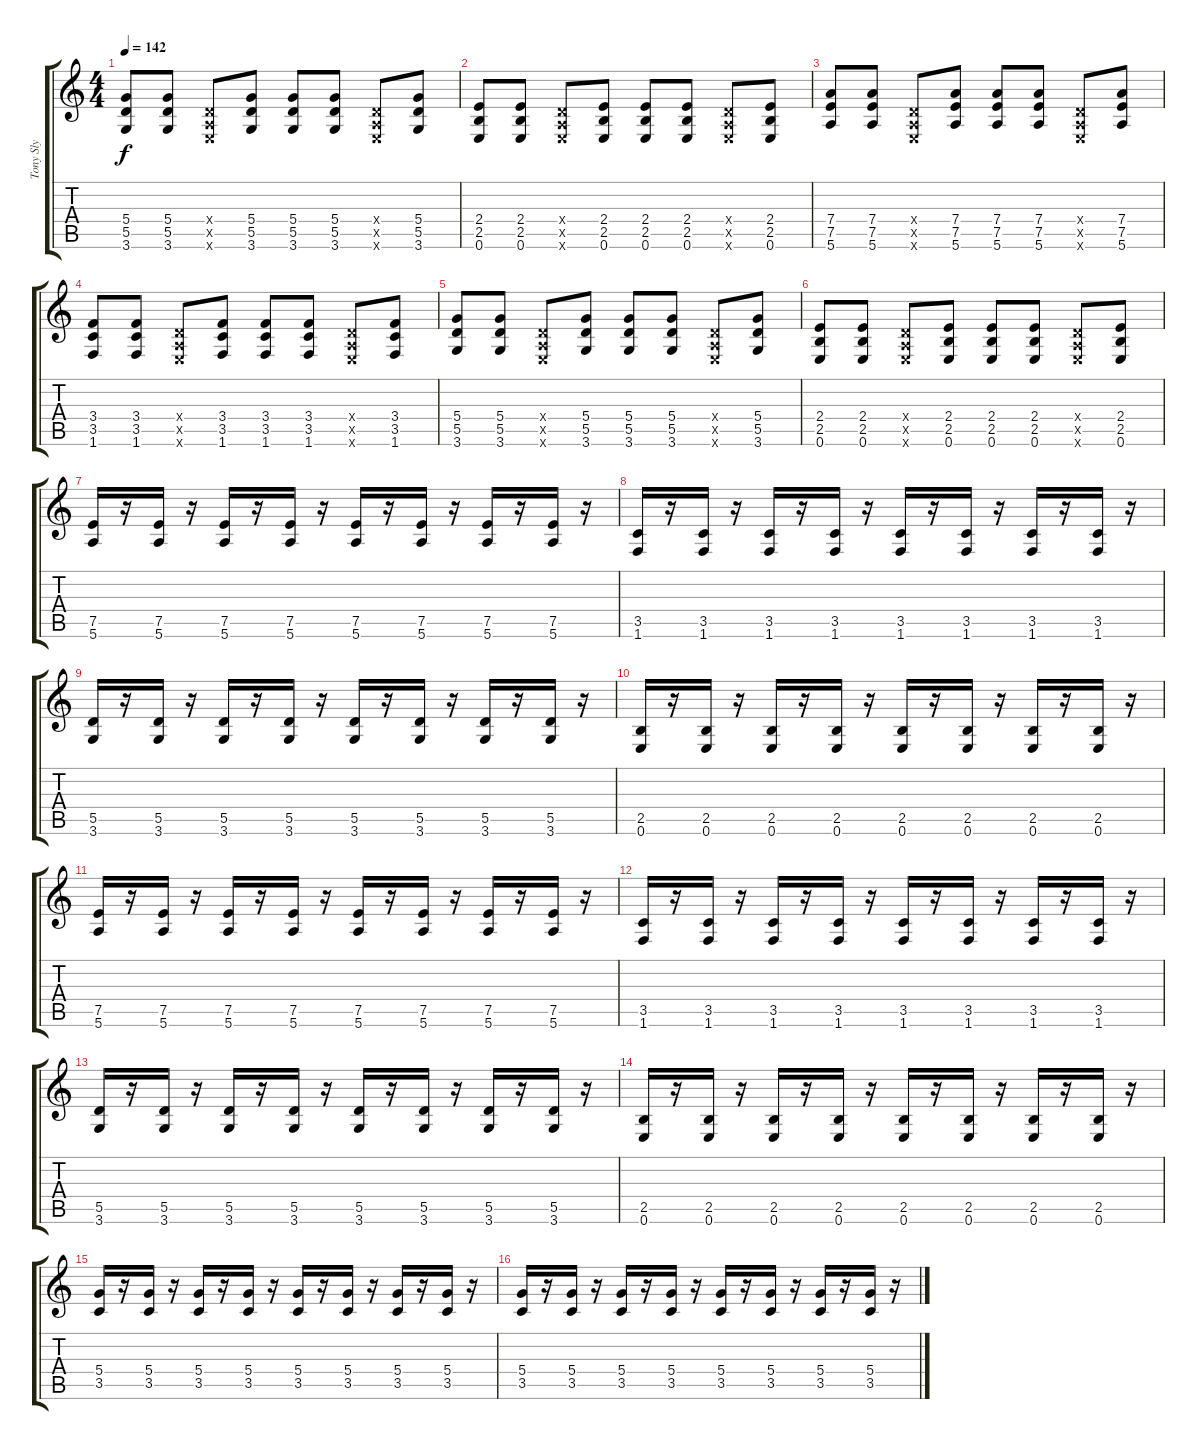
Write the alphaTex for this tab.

\track ("Tony Sly" "Tony Sly") {instrument distortionguitar}
\staff {score tabs}
\tuning (E4 B3 G3 D3 A2 E2) {hide}
\ts (4 4)
\tempo 142
\clef g2
\ks c
(5.4 5.5 3.6).8{dy f} (5.4 5.5 3.6).8 (0.4{x} 0.5{x} 0.6{x}).8 (5.4 5.5 3.6).8 (5.4 5.5 3.6).8 (5.4 5.5 3.6).8 (0.4{x} 0.5{x} 0.6{x}).8 (5.4 5.5 3.6).8 |
(2.4 2.5 0.6).8 (2.4 2.5 0.6).8 (0.4{x} 0.5{x} 0.6{x}).8 (2.4 2.5 0.6).8 (2.4 2.5 0.6).8 (2.4 2.5 0.6).8 (0.4{x} 0.5{x} 0.6{x}).8 (2.4 2.5 0.6).8 |
(7.4 7.5 5.6).8 (7.4 7.5 5.6).8 (0.4{x} 0.5{x} 0.6{x}).8 (7.4 7.5 5.6).8 (7.4 7.5 5.6).8 (7.4 7.5 5.6).8 (0.4{x} 0.5{x} 0.6{x}).8 (7.4 7.5 5.6).8 |
(3.4 3.5 1.6).8 (3.4 3.5 1.6).8 (0.4{x} 0.5{x} 0.6{x}).8 (3.4 3.5 1.6).8 (3.4 3.5 1.6).8 (3.4 3.5 1.6).8 (0.4{x} 0.5{x} 0.6{x}).8 (3.4 3.5 1.6).8 |
(5.4 5.5 3.6).8 (5.4 5.5 3.6).8 (0.4{x} 0.5{x} 0.6{x}).8 (5.4 5.5 3.6).8 (5.4 5.5 3.6).8 (5.4 5.5 3.6).8 (0.4{x} 0.5{x} 0.6{x}).8 (5.4 5.5 3.6).8 |
(2.4 2.5 0.6).8 (2.4 2.5 0.6).8 (0.4{x} 0.5{x} 0.6{x}).8 (2.4 2.5 0.6).8 (2.4 2.5 0.6).8 (2.4 2.5 0.6).8 (0.4{x} 0.5{x} 0.6{x}).8 (2.4 2.5 0.6).8 |
(7.5 5.6).16 r.16 (7.5 5.6).16 r.16 (7.5 5.6).16 r.16 (7.5 5.6).16 r.16 (7.5 5.6).16 r.16 (7.5 5.6).16 r.16 (7.5 5.6).16 r.16 (7.5 5.6).16 r.16 |
(3.5 1.6).16 r.16 (3.5 1.6).16 r.16 (3.5 1.6).16 r.16 (3.5 1.6).16 r.16 (3.5 1.6).16 r.16 (3.5 1.6).16 r.16 (3.5 1.6).16 r.16 (3.5 1.6).16 r.16 |
(5.5 3.6).16 r.16 (5.5 3.6).16 r.16 (5.5 3.6).16 r.16 (5.5 3.6).16 r.16 (5.5 3.6).16 r.16 (5.5 3.6).16 r.16 (5.5 3.6).16 r.16 (5.5 3.6).16 r.16 |
(2.5 0.6).16 r.16 (2.5 0.6).16 r.16 (2.5 0.6).16 r.16 (2.5 0.6).16 r.16 (2.5 0.6).16 r.16 (2.5 0.6).16 r.16 (2.5 0.6).16 r.16 (2.5 0.6).16 r.16 |
(7.5 5.6).16 r.16 (7.5 5.6).16 r.16 (7.5 5.6).16 r.16 (7.5 5.6).16 r.16 (7.5 5.6).16 r.16 (7.5 5.6).16 r.16 (7.5 5.6).16 r.16 (7.5 5.6).16 r.16 |
(3.5 1.6).16 r.16 (3.5 1.6).16 r.16 (3.5 1.6).16 r.16 (3.5 1.6).16 r.16 (3.5 1.6).16 r.16 (3.5 1.6).16 r.16 (3.5 1.6).16 r.16 (3.5 1.6).16 r.16 |
(5.5 3.6).16 r.16 (5.5 3.6).16 r.16 (5.5 3.6).16 r.16 (5.5 3.6).16 r.16 (5.5 3.6).16 r.16 (5.5 3.6).16 r.16 (5.5 3.6).16 r.16 (5.5 3.6).16 r.16 |
(2.5 0.6).16 r.16 (2.5 0.6).16 r.16 (2.5 0.6).16 r.16 (2.5 0.6).16 r.16 (2.5 0.6).16 r.16 (2.5 0.6).16 r.16 (2.5 0.6).16 r.16 (2.5 0.6).16 r.16 |
(5.4 3.5).16 r.16 (5.4 3.5).16 r.16 (5.4 3.5).16 r.16 (5.4 3.5).16 r.16 (5.4 3.5).16 r.16 (5.4 3.5).16 r.16 (5.4 3.5).16 r.16 (5.4 3.5).16 r.16 |
(5.4 3.5).16 r.16 (5.4 3.5).16 r.16 (5.4 3.5).16 r.16 (5.4 3.5).16 r.16 (5.4 3.5).16 r.16 (5.4 3.5).16 r.16 (5.4 3.5).16 r.16 (5.4 3.5).16 r.16
